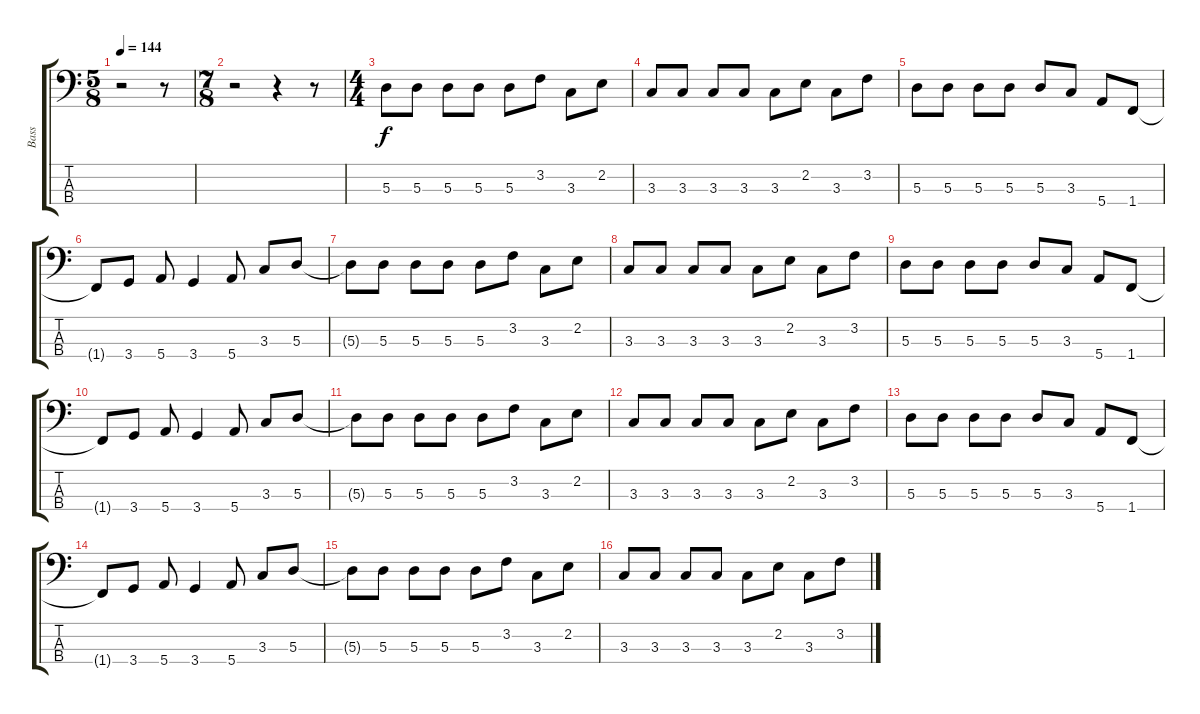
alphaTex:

\track ("Bass" "Bass") {instrument electricbassfinger}
\staff {score tabs}
\tuning (G2 D2 A1 E1) {hide}
\ts (5 8)
\tempo 144
\clef f4
\ks c
r.2{dy f} r.8 |
\ts (7 8)
r.2 r.4 r.8 |
\ts (4 4)
5.3.8 5.3.8 5.3.8 5.3.8 5.3.8 3.2.8 3.3.8 2.2.8 |
3.3.8 3.3.8 3.3.8 3.3.8 3.3.8 2.2.8 3.3.8 3.2.8 |
5.3.8 5.3.8 5.3.8 5.3.8 5.3.8 3.3.8 5.4.8 1.4.8 |
1.4{t}.8 3.4.8 5.4.8 3.4.4 5.4.8 3.3.8 5.3.8 |
5.3{t}.8 5.3.8 5.3.8 5.3.8 5.3.8 3.2.8 3.3.8 2.2.8 |
3.3.8 3.3.8 3.3.8 3.3.8 3.3.8 2.2.8 3.3.8 3.2.8 |
5.3.8 5.3.8 5.3.8 5.3.8 5.3.8 3.3.8 5.4.8 1.4.8 |
1.4{t}.8 3.4.8 5.4.8 3.4.4 5.4.8 3.3.8 5.3.8 |
5.3{t}.8 5.3.8 5.3.8 5.3.8 5.3.8 3.2.8 3.3.8 2.2.8 |
3.3.8 3.3.8 3.3.8 3.3.8 3.3.8 2.2.8 3.3.8 3.2.8 |
5.3.8 5.3.8 5.3.8 5.3.8 5.3.8 3.3.8 5.4.8 1.4.8 |
1.4{t}.8 3.4.8 5.4.8 3.4.4 5.4.8 3.3.8 5.3.8 |
5.3{t}.8 5.3.8 5.3.8 5.3.8 5.3.8 3.2.8 3.3.8 2.2.8 |
3.3.8 3.3.8 3.3.8 3.3.8 3.3.8 2.2.8 3.3.8 3.2.8
